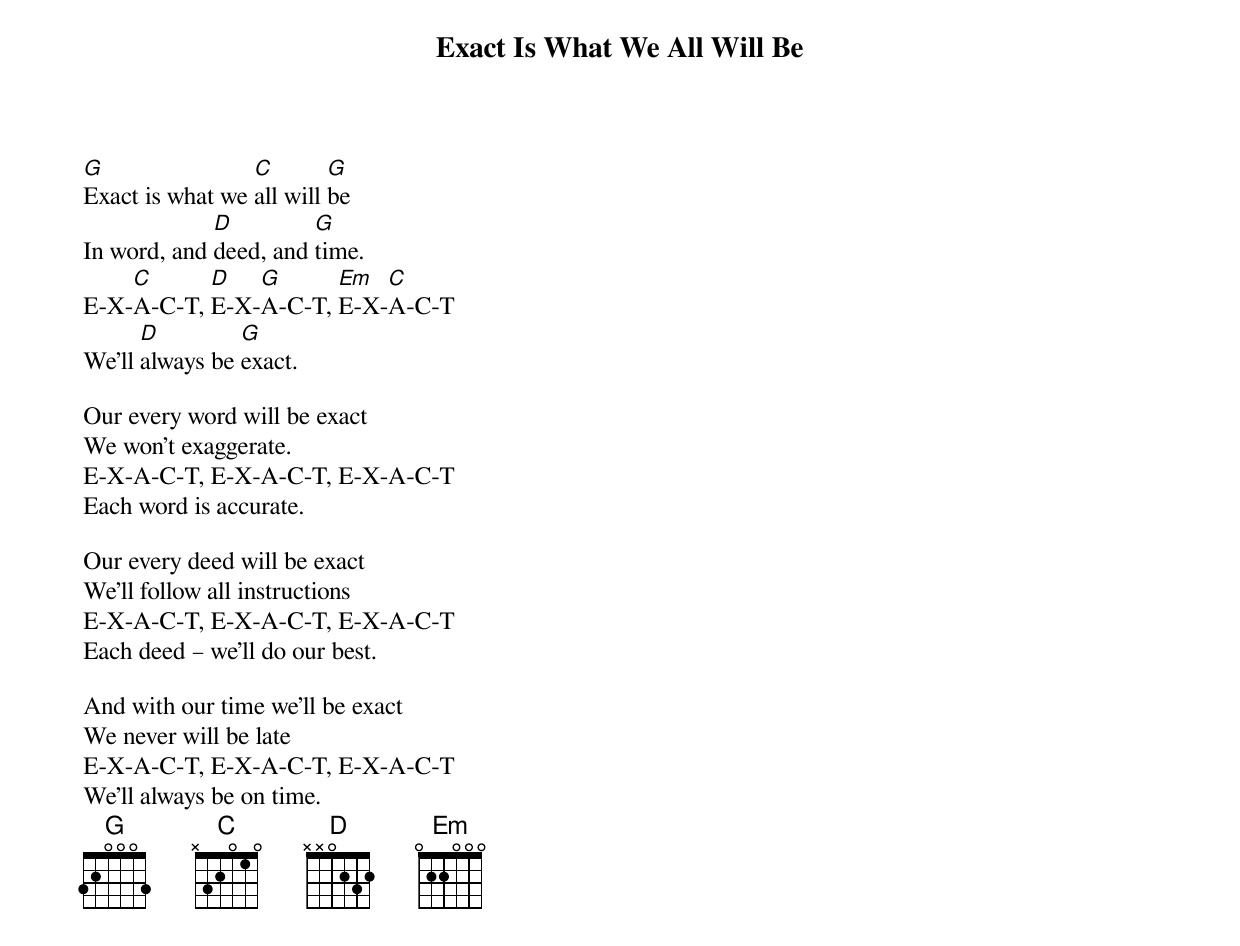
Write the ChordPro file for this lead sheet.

{title: Exact Is What We All Will Be}


[G]Exact is what we [C]all will [G]be
In word, and [D]deed, and [G]time.
E-X-[C]A-C-T, [D]E-X-[G]A-C-T, [Em]E-X-[C]A-C-T
We'll [D]always be [G]exact.

Our every word will be exact
We won't exaggerate.
E-X-A-C-T, E-X-A-C-T, E-X-A-C-T
Each word is accurate.

Our every deed will be exact
We'll follow all instructions
E-X-A-C-T, E-X-A-C-T, E-X-A-C-T
Each deed – we'll do our best.

And with our time we'll be exact
We never will be late
E-X-A-C-T, E-X-A-C-T, E-X-A-C-T
We'll always be on time.
